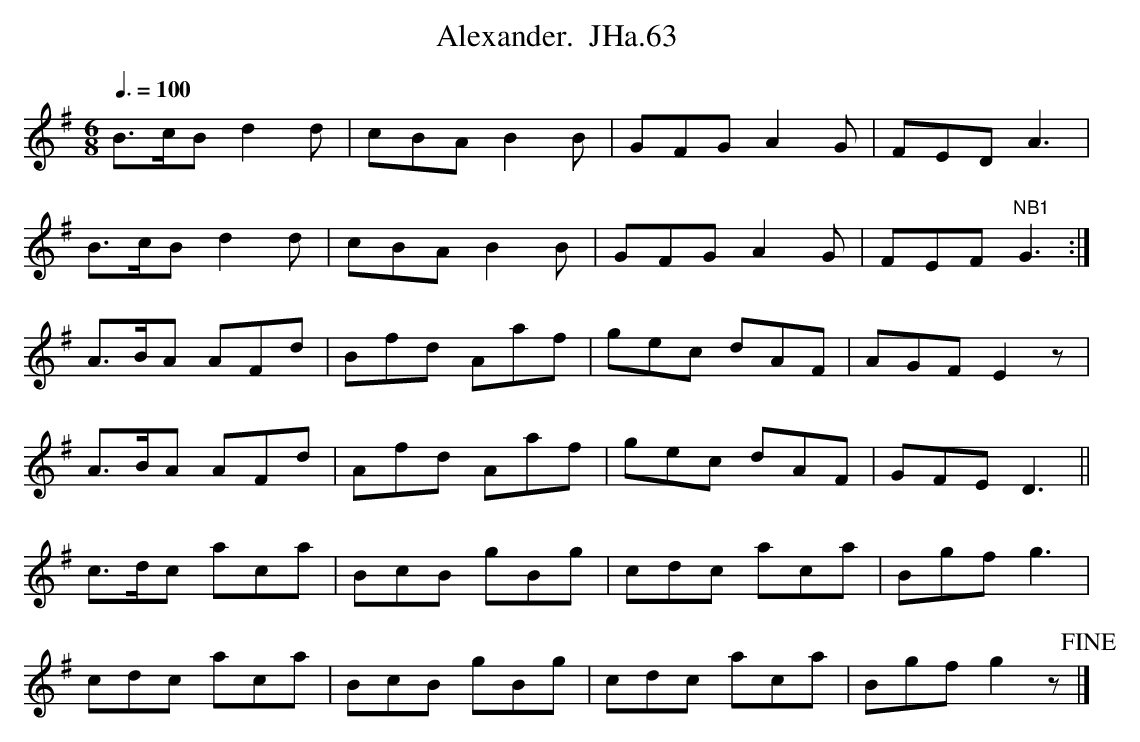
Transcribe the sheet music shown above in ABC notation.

X:1
T:Alexander.  JHa.63
M:6/8
L:1/8
Q:3/8=100
K:G
B>cB d2d|cBA B2B|GFG A2G|FED A3|
B>cB d2d|cBA B2B|GFG A2G| FEF "NB1"G3:|
A>BA AFd|Bfd Aaf|gec dAF|AGF E2z|
A>BA AFd|Afd Aaf|gec dAF|GFE D3 ||
c>dc aca|BcB gBg|cdc aca|Bgf g3|
cdc aca|BcB gBg|cdc aca|Bgf g2z !fine!|]
